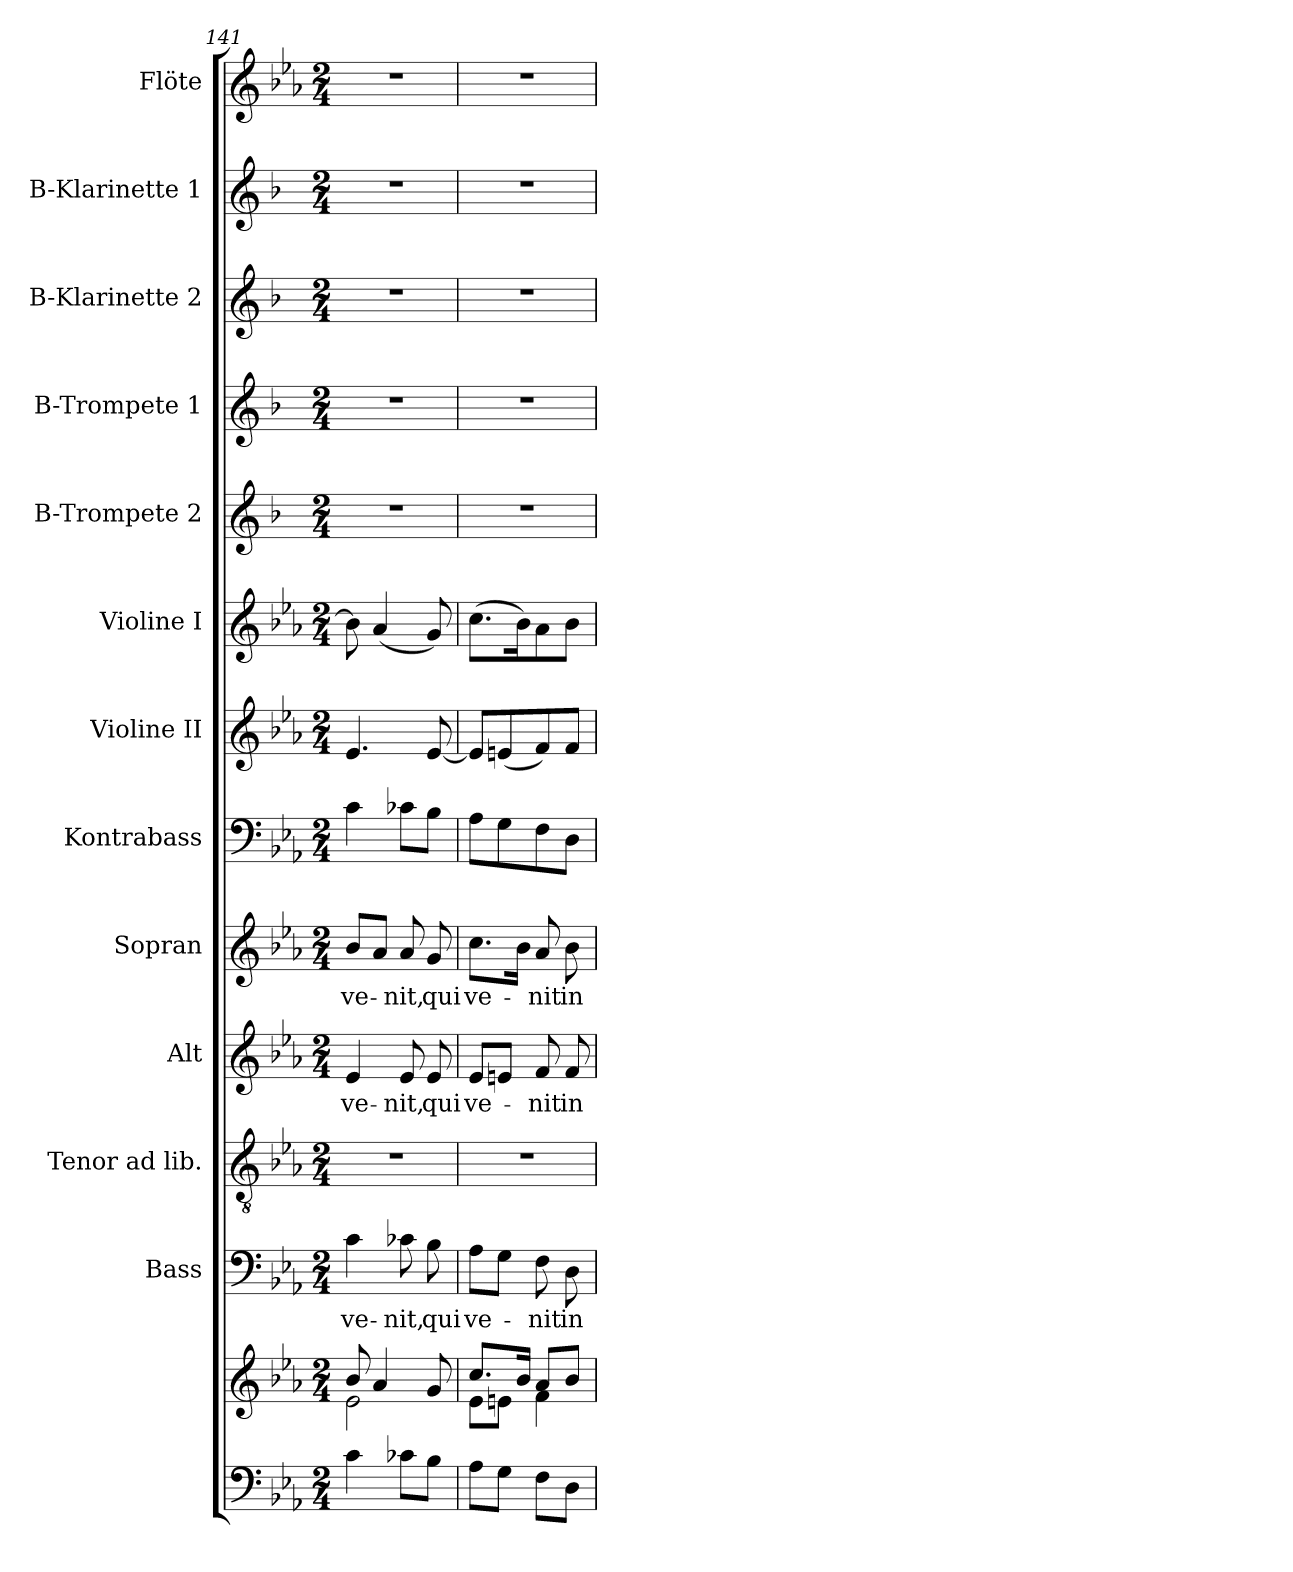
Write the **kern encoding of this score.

**kern	**kern	**kern	**text	**kern	**kern	**text	**kern	**text	**kern	**kern	**kern	**kern	**kern	**kern	**kern	**kern
*part13	*part13	*part12	*part12	*part11	*part10	*part10	*part9	*part9	*part8	*part7	*part6	*part5	*part4	*part3	*part2	*part1
*staff14	*staff13	*staff12	*staff12	*staff11	*staff10	*staff10	*staff9	*staff9	*staff8	*staff7	*staff6	*staff5	*staff4	*staff3	*staff2	*staff1
*	*	*I"Bass	*	*I"Tenor ad lib.	*I"Alt	*	*I"Sopran	*	*I"Kontrabass	*I"Violine II	*I"Violine I	*I"B-Trompete 2	*I"B-Trompete 1	*I"B-Klarinette 2	*I"B-Klarinette 1	*I"Flöte
*	*	*I'B.	*	*I'T.	*I'A.	*	*I'S.	*	*I'Kb.	*I'Vl. II	*I'Vl. I	*I'B Trp. 2	*I'B Trp. 1	*I'B Kl. 2	*I'B Kl. 1	*I'Fl.
*clefF4	*clefG2	*clefF4	*	*clefGv2	*clefG2	*	*clefG2	*	*clefF4	*clefG2	*clefG2	*clefG2	*clefG2	*clefG2	*clefG2	*clefG2
*	*	*	*	*	*	*	*	*	*ITrd7c12	*	*	*ITrd1c2	*ITrd1c2	*ITrd1c2	*ITrd1c2	*
*k[b-e-a-]	*k[b-e-a-]	*k[b-e-a-]	*	*k[b-e-a-]	*k[b-e-a-]	*	*k[b-e-a-]	*	*k[b-e-a-]	*k[b-e-a-]	*k[b-e-a-]	*k[b-e-a-]	*k[b-e-a-]	*k[b-e-a-]	*k[b-e-a-]	*k[b-e-a-]
*E-:	*E-:	*E-:	*	*E-:	*E-:	*	*E-:	*	*E-:	*E-:	*E-:	*E-:	*E-:	*E-:	*E-:	*E-:
*M2/4	*M2/4	*M2/4	*	*M2/4	*M2/4	*	*M2/4	*	*M2/4	*M2/4	*M2/4	*M2/4	*M2/4	*M2/4	*M2/4	*M2/4
=141	=141	=141	=141	=141	=141	=141	=141	=141	=141	=141	=141	=141	=141	=141	=141	=141
*	*^	*	*	*	*	*	*	*	*	*	*	*	*	*	*	*
!	!	!	!	!LO:LY:b	!	!	!LO:LY:b	!	!LO:LY:b	!	!	!	!	!	!	!	!
4c\	8b-/	2e-\	4c\	ve-	2r	4e-/	ve-	8b-/L	ve-	4C\	4.e-/	8b-\]	2r	2r	2r	2r	2r
.	4a-/	.	.	.	.	.	.	8a-/J	.	.	.	(<4a-/	.	.	.	.	.
!	!	!	!	!LO:LY:b	!	!	!LO:LY:b	!	!LO:LY:b	!	!	!	!	!	!	!	!
8c-X\L	.	.	8c-X\	-nit,	.	8e-/	-nit,	8a-/	-nit,	8C-X\L	.	.	.	.	.	.	.
!	!	!	!	!LO:LY:b	!	!	!LO:LY:b	!	!LO:LY:b	!	!	!	!	!	!	!	!
8B-\J	8g/	.	8B-\	qui	.	8e-/	qui	8g/	qui	8BB-\J	[8e-/	8g/)	.	.	.	.	.
=142	=142	=142	=142	=142	=142	=142	=142	=142	=142	=142	=142	=142	=142	=142	=142	=142	=142
!	!	!	!	!LO:LY:b	!	!	!LO:LY:b	!	!LO:LY:b	!	!	!	!	!	!	!	!
8A-\L	8.cc/L	8e-\L	8A-\L	ve-	2r	8e-/L	ve-	8.cc\L	ve-	8AA-\L	8e-/L]	(>8.cc\L	2r	2r	2r	2r	2r
8G\J	.	8en\J	8G\J	.	.	8en/J	.	.	.	8GG\	(<8en/	.	.	.	.	.	.
.	16b-/Jk	.	.	.	.	.	.	16b-\Jk	.	.	.	16b-\k)	.	.	.	.	.
!	!	!	!	!LO:LY:b	!	!	!LO:LY:b	!	!LO:LY:b	!	!	!	!	!	!	!	!
8F\L	8a-/L	4f\	8F\	-nit	.	8f/	-nit	8a-/	-nit	8FF\	8f/)	8a-\	.	.	.	.	.
!	!	!	!	!LO:LY:b	!	!	!LO:LY:b	!	!LO:LY:b	!	!	!	!	!	!	!	!
8D\J	8b-/J	.	8D\	in	.	8f/	in	8b-\	in	8DD\J	8f/J	8b-\J	.	.	.	.	.
*	*v	*v	*	*	*	*	*	*	*	*	*	*	*	*	*	*	*
=	=	=	=	=	=	=	=	=	=	=	=	=	=	=	=	=
*-	*-	*-	*-	*-	*-	*-	*-	*-	*-	*-	*-	*-	*-	*-	*-	*-
